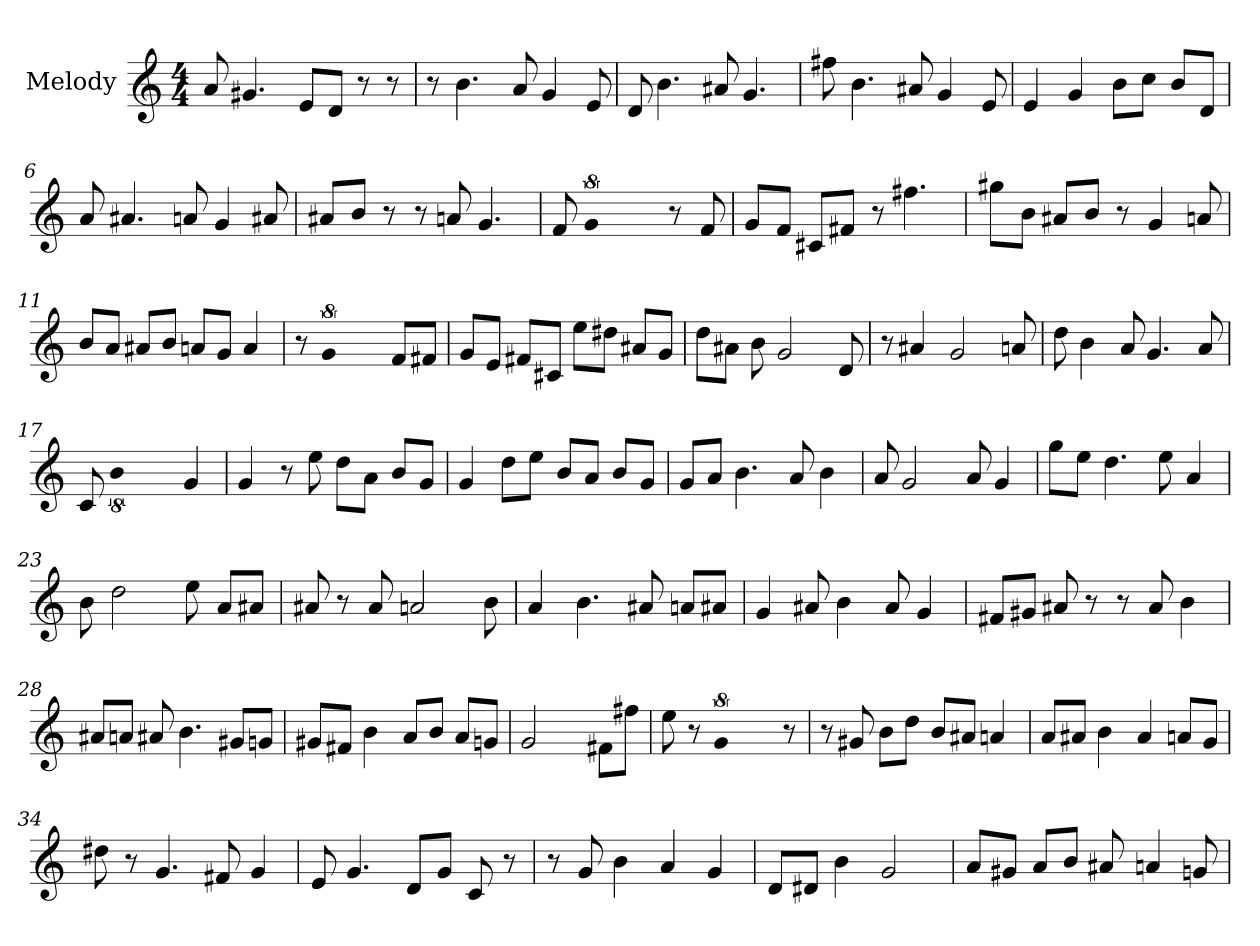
**kern
*part1
*staff1
*I"Melody
*clefG2
*k[]
*C:
*M4/4
*MM95
=1
8a
4.g#
8e/L
8d/J
8r
8r
=2
8r
4.b
8a
4g
8e
=3
8d
4.b
8a#
4.g
=4
8ff#
4.b
8a#
4g
8e
=5
4e
4g
8b\L
8cc\J
8b/L
8d/J
=6
8a
4.a#
8a
4g
8a#
=7
8a#/L
8b/J
8r
8r
8a
4.g
=8
8f
!LO:N:vis=2
8%5g
8r
8f
=9
8g/L
8f/J
8c#/L
8f#/J
8r
4.ff#
=10
8gg#\L
8b\J
8a#/L
8b/J
8r
4g
8a
=11
8b/L
8a/J
8a#/L
8b/J
8a/L
8g/J
4a
=12
8r
!LO:N:vis=2
8%5g
8f/L
8f#/J
=13
8g/L
8e/J
8f#/L
8c#/J
8ee\L
8dd#\J
8a#/L
8g/J
=14
8dd\L
8a#\J
8b
2g
8d
=15
8r
4a#
2g
8a
=16
8dd
4b
8a
4.g
8a
=17
8c
!LO:N:vis=2
8%5b
4g
=18
4g
8r
8ee
8dd\L
8a\J
8b/L
8g/J
=19
4g
8dd\L
8ee\J
8b/L
8a/J
8b/L
8g/J
=20
8g/L
8a/J
4.b
8a
4b
=21
8a
2g
8a
4g
=22
8gg\L
8ee\J
4.dd
8ee
4a
=23
8b
2dd
8ee
8a/L
8a#/J
=24
8a#
8r
8a#
2a
8b
=25
4a
4.b
8a#
8a/L
8a#/J
=26
4g
8a#
4b
8a#
4g
=27
8f#/L
8g#/J
8a#
8r
8r
8a#
4b
=28
8a#/L
8a/J
8a#
4.b
8g#/L
8g/J
=29
8g#/L
8f#/J
4b
8a/L
8b/J
8a/L
8g/J
=30
!LO:N:vis=2
2.g
8f#\L
8ff#\J
=31
8ee
8r
!LO:N:vis=2
8%5g
8r
=32
8r
8g#
8b\L
8dd\J
8b/L
8a#/J
4a
=33
8a/L
8a#/J
4b
4a#
8a/L
8g/J
=34
8dd#
8r
4.g
8f#
4g
=35
8e
4.g
8d/L
8g/J
8c
8r
=36
8r
8g
4b
4a
4g
=37
8d/L
8d#/J
4b
2g
=38
8a/L
8g#/J
8a/L
8b/J
8a#
4a
8g
=
*-
